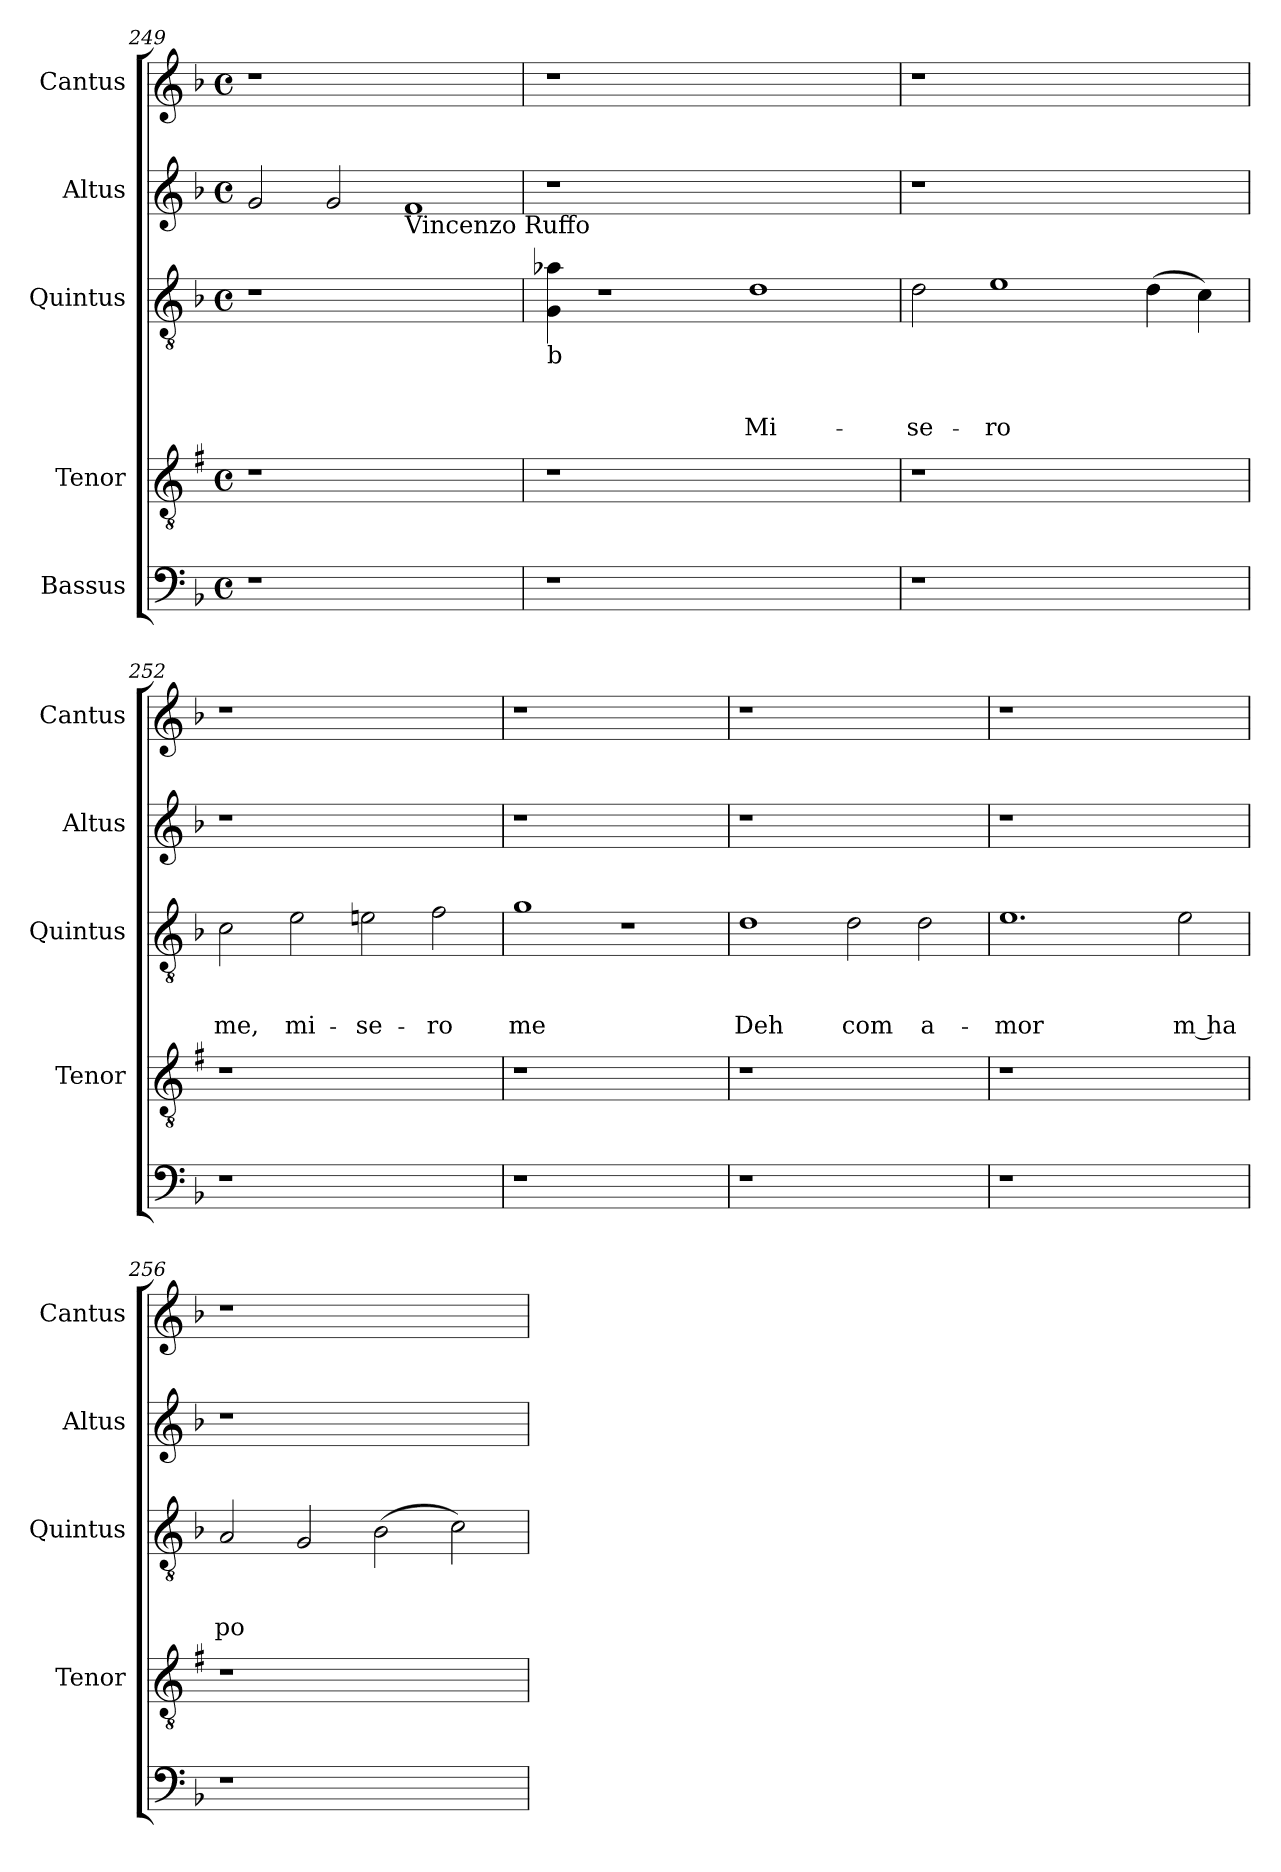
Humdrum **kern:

**kern	**kern	**kern	**text	**text	**text	**kern	**kern
*part5	*part4	*part3	*part3	*part3	*part3	*part2	*part1
*staff5	*staff4	*staff3	*staff3	*staff3	*staff3	*staff2	*staff1
*I"Bassus	*I"Tenor	*I"Quintus	*	*	*	*I"Altus	*I"Cantus
*	*I'Tenor	*I'Quintus	*	*	*	*I'Altus	*I'Cantus
*clefF4	*clefGv2	*clefGv2	*	*	*	*clefG2	*clefG2
*k[b-]	*k[f#]	*k[b-]	*	*	*	*k[b-]	*k[b-]
*F:	*G:	*F:	*	*	*	*F:	*F:
*M4/4	*M4/4	*M4/4	*	*	*	*M4/4	*M4/4
*met(c)	*met(c)	*met(c)	*	*	*	*met(c)	*met(c)
=249	=249	=249	=249	=249	=249	=249	=249
1r	1r	1r	.	.	.	2g/	1r
.	.	.	.	.	.	2g/	.
!	!	!	!	!	!	!LO:TX:b:t=Vincenzo Ruffo	!
1ryy	1ryy	1ryy	.	.	.	1f	1ryy
!!LO:LB:g=z
=250	=250	=250	=250	=250	=250	=250	=250
!	!	!LO:TX:b:t=b	!	!	!	!	!
1r	1r	4G\ 4a-X\	.	.	.	1r	1r
.	.	1r	.	.	.	.	.
1ryy	1ryy	.	.	.	.	1ryy	1ryy
!	!	!	!	!	!LO:LY:b	!	!
.	.	1d	.	.	Mi-	.	.
4ryy	4ryy	.	.	.	.	4ryy	4ryy
=251	=251	=251	=251	=251	=251	=251	=251
!	!	!	!	!	!LO:LY:b	!	!
1r	1r	2d\	.	.	-se-	1r	1r
!	!	!	!	!	!LO:LY:b	!	!
.	.	1e	.	.	-ro	.	.
1ryy	1ryy	.	.	.	.	1ryy	1ryy
.	.	(>4d\	.	.	.	.	.
.	.	4c\)	.	.	.	.	.
=252	=252	=252	=252	=252	=252	=252	=252
!	!	!	!	!	!LO:LY:b	!	!
1r	1r	2c\	.	.	me,	1r	1r
!	!	!	!	!	!LO:LY:b	!	!
.	.	2e\	.	.	mi-	.	.
!	!	!	!	!	!LO:LY:b	!	!
1ryy	1ryy	2en\	.	.	-se-	1ryy	1ryy
!	!	!	!	!	!LO:LY:b	!	!
.	.	2f\	.	.	-ro	.	.
=253	=253	=253	=253	=253	=253	=253	=253
!	!	!	!	!	!LO:LY:b	!	!
1r	1r	1g	.	.	me	1r	1r
1ryy	1ryy	1r	.	.	.	1ryy	1ryy
=254	=254	=254	=254	=254	=254	=254	=254
!	!	!	!	!	!LO:LY:b	!	!
1r	1r	1d	.	.	Deh	1r	1r
!	!	!	!	!	!LO:LY:b	!	!
1ryy	1ryy	2d\	.	.	com	1ryy	1ryy
!	!	!	!	!	!LO:LY:b	!	!
.	.	2d\	.	.	a-	.	.
=255	=255	=255	=255	=255	=255	=255	=255
!	!	!	!	!	!LO:LY:b	!	!
1r	1r	1.e	.	.	-mor	1r	1r
1ryy	1ryy	.	.	.	.	1ryy	1ryy
!	!	!	!	!	!LO:LY:b:rj	!	!
.	.	2e\	.	.	m ha	.	.
!!LO:LB:g=z
=256	=256	=256	=256	=256	=256	=256	=256
!	!	!	!	!	!LO:LY:b	!	!
1r	1r	2A/	.	.	po	1r	1r
.	.	2G/	.	.	.	.	.
1ryy	1ryy	(>2B-\	.	.	.	1ryy	1ryy
.	.	2c\)	.	.	.	.	.
=	=	=	=	=	=	=	=
*-	*-	*-	*-	*-	*-	*-	*-
